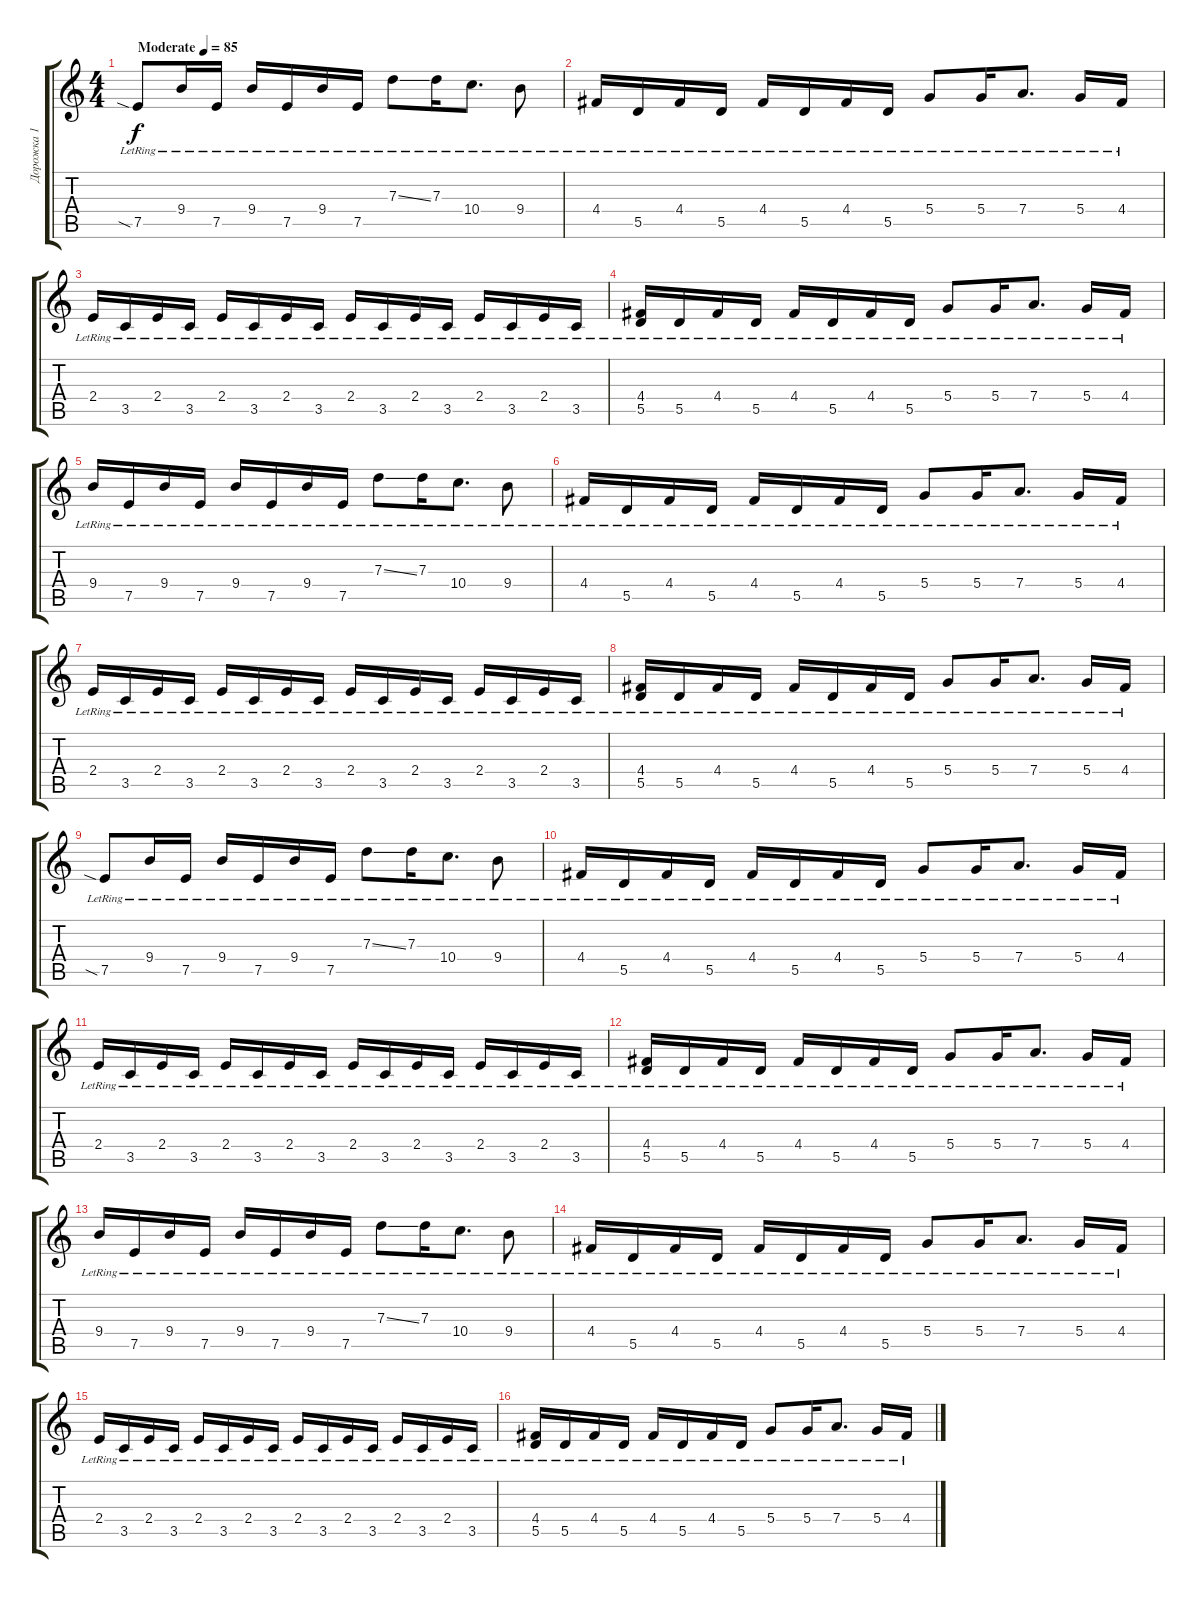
\track ("Дорожка 1" "Дорожка 1") {instrument acousticguitarnylon}
\staff {score tabs}
\tuning (E4 B3 G3 D3 A2 E2) {hide}
\ts (4 4)
\tempo (85 "Moderate")
\clef g2
\ks c
7.5{sia lr}.8{dy f instrument acousticguitarnylon} 9.4{lr}.16 7.5{lr}.16 9.4{lr}.16 7.5{lr}.16 9.4{lr}.16 7.5{lr}.16 7.3{ss lr}.8 7.3{lr}.16 10.4{lr}.8{d} 9.4{lr}.8 |
4.4{lr}.16 5.5{lr}.16 4.4{lr}.16 5.5{lr}.16 4.4{lr}.16 5.5{lr}.16 4.4{lr}.16 5.5{lr}.16 5.4{lr}.8 5.4{lr}.16 7.4{lr}.8{d} 5.4{lr}.16 4.4{lr}.16 |
2.4{lr}.16 3.5{lr}.16 2.4{lr}.16 3.5{lr}.16 2.4{lr}.16 3.5{lr}.16 2.4{lr}.16 3.5{lr}.16 2.4{lr}.16 3.5{lr}.16 2.4{lr}.16 3.5{lr}.16 2.4{lr}.16 3.5{lr}.16 2.4{lr}.16 3.5{lr}.16 |
(4.4{lr} 5.5{lr}).16 5.5{lr}.16 4.4{lr}.16 5.5{lr}.16 4.4{lr}.16 5.5{lr}.16 4.4{lr}.16 5.5{lr}.16 5.4{lr}.8 5.4{lr}.16 7.4{lr}.8{d} 5.4{lr}.16 4.4{lr}.16 |
9.4{lr}.16 7.5{lr}.16 9.4{lr}.16 7.5{lr}.16 9.4{lr}.16 7.5{lr}.16 9.4{lr}.16 7.5{lr}.16 7.3{ss lr}.8 7.3{lr}.16 10.4{lr}.8{d} 9.4{lr}.8 |
4.4{lr}.16 5.5{lr}.16 4.4{lr}.16 5.5{lr}.16 4.4{lr}.16 5.5{lr}.16 4.4{lr}.16 5.5{lr}.16 5.4{lr}.8 5.4{lr}.16 7.4{lr}.8{d} 5.4{lr}.16 4.4{lr}.16 |
2.4{lr}.16 3.5{lr}.16 2.4{lr}.16 3.5{lr}.16 2.4{lr}.16 3.5{lr}.16 2.4{lr}.16 3.5{lr}.16 2.4{lr}.16 3.5{lr}.16 2.4{lr}.16 3.5{lr}.16 2.4{lr}.16 3.5{lr}.16 2.4{lr}.16 3.5{lr}.16 |
(4.4{lr} 5.5{lr}).16 5.5{lr}.16 4.4{lr}.16 5.5{lr}.16 4.4{lr}.16 5.5{lr}.16 4.4{lr}.16 5.5{lr}.16 5.4{lr}.8 5.4{lr}.16 7.4{lr}.8{d} 5.4{lr}.16 4.4{lr}.16 |
7.5{sia lr}.8 9.4{lr}.16 7.5{lr}.16 9.4{lr}.16 7.5{lr}.16 9.4{lr}.16 7.5{lr}.16 7.3{ss lr}.8 7.3{lr}.16 10.4{lr}.8{d} 9.4{lr}.8 |
4.4{lr}.16 5.5{lr}.16 4.4{lr}.16 5.5{lr}.16 4.4{lr}.16 5.5{lr}.16 4.4{lr}.16 5.5{lr}.16 5.4{lr}.8 5.4{lr}.16 7.4{lr}.8{d} 5.4{lr}.16 4.4{lr}.16 |
2.4{lr}.16 3.5{lr}.16 2.4{lr}.16 3.5{lr}.16 2.4{lr}.16 3.5{lr}.16 2.4{lr}.16 3.5{lr}.16 2.4{lr}.16 3.5{lr}.16 2.4{lr}.16 3.5{lr}.16 2.4{lr}.16 3.5{lr}.16 2.4{lr}.16 3.5{lr}.16 |
(4.4{lr} 5.5{lr}).16 5.5{lr}.16 4.4{lr}.16 5.5{lr}.16 4.4{lr}.16 5.5{lr}.16 4.4{lr}.16 5.5{lr}.16 5.4{lr}.8 5.4{lr}.16 7.4{lr}.8{d} 5.4{lr}.16 4.4{lr}.16 |
9.4{lr}.16 7.5{lr}.16 9.4{lr}.16 7.5{lr}.16 9.4{lr}.16 7.5{lr}.16 9.4{lr}.16 7.5{lr}.16 7.3{ss lr}.8 7.3{lr}.16 10.4{lr}.8{d} 9.4{lr}.8 |
4.4{lr}.16 5.5{lr}.16 4.4{lr}.16 5.5{lr}.16 4.4{lr}.16 5.5{lr}.16 4.4{lr}.16 5.5{lr}.16 5.4{lr}.8 5.4{lr}.16 7.4{lr}.8{d} 5.4{lr}.16 4.4{lr}.16 |
2.4{lr}.16 3.5{lr}.16 2.4{lr}.16 3.5{lr}.16 2.4{lr}.16 3.5{lr}.16 2.4{lr}.16 3.5{lr}.16 2.4{lr}.16 3.5{lr}.16 2.4{lr}.16 3.5{lr}.16 2.4{lr}.16 3.5{lr}.16 2.4{lr}.16 3.5{lr}.16 |
(4.4{lr} 5.5{lr}).16 5.5{lr}.16 4.4{lr}.16 5.5{lr}.16 4.4{lr}.16 5.5{lr}.16 4.4{lr}.16 5.5{lr}.16 5.4{lr}.8 5.4{lr}.16 7.4{lr}.8{d} 5.4{lr}.16 4.4{lr}.16
